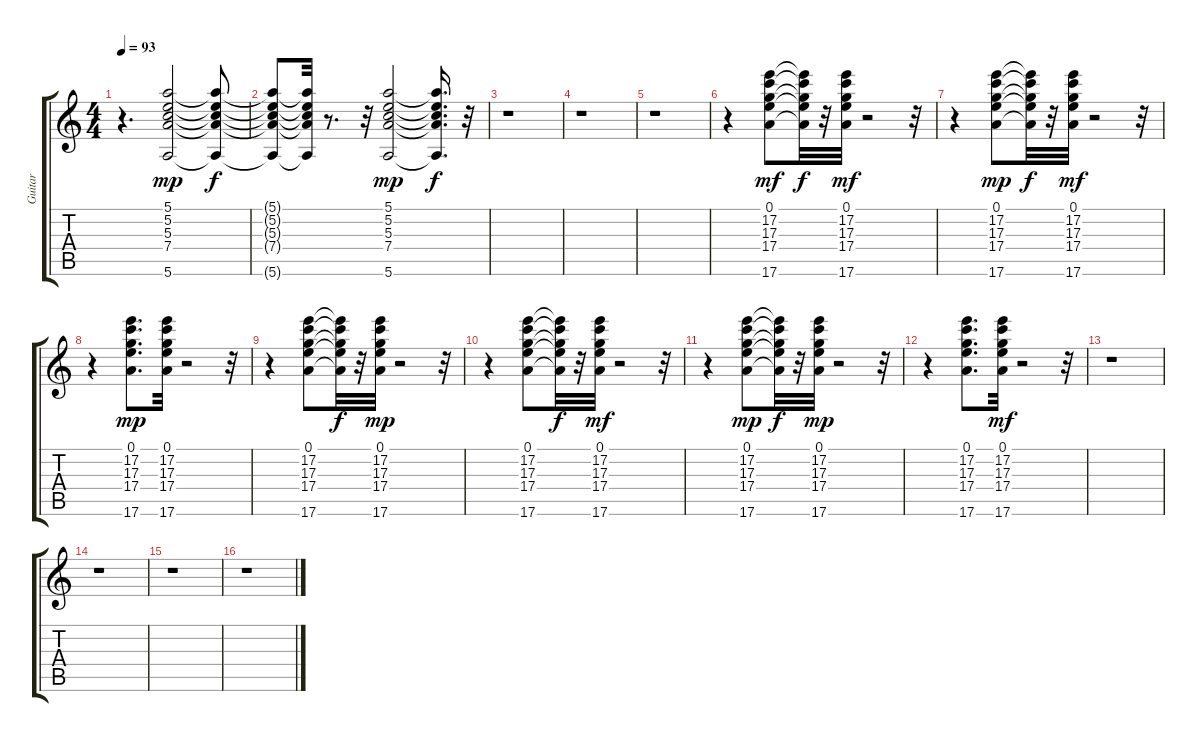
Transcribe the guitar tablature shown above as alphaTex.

\track ("Guitar" "Guitar") {instrument electricguitarclean}
\staff {score tabs}
\tuning (E4 B3 G3 D3 A2 E2) {hide}
\ts (4 4)
\tempo 93
\clef g2
\ks c
r.4{d dy mp} (5.1 5.2 5.3 7.4 5.6).2 (5.1{t} 5.2{t} 5.3{t} 7.4{t} 5.6{t}).8{dy f} |
(5.1{t} 5.2{t} 5.3{t} 7.4{t} 5.6{t}).8 (5.1{t} 5.2{t} 5.3{t} 7.4{t} 5.6{t}).32 r.8{d} r.32 (5.1 5.2 5.3 7.4 5.6).2{dy mp} (5.1{t} 5.2{t} 5.3{t} 7.4{t} 5.6{t}).16{d dy f} r.32 |
r.1 |
r.1 |
r.1 |
r.4 (0.1 17.2 17.3 17.4 17.6).8{dy mf} (0.1{t} 17.2{t} 17.3{t} 17.4{t} 17.6{t}).32{dy f} r.32 (0.1 17.2 17.3 17.4 17.6).32{dy mf} r.2 r.32 |
r.4 (0.1 17.2 17.3 17.4 17.6).8{dy mp} (0.1{t} 17.2{t} 17.3{t} 17.4{t} 17.6{t}).32{dy f} r.32 (0.1 17.2 17.3 17.4 17.6).32{dy mf} r.2 r.32 |
r.4 (0.1 17.2 17.3 17.4 17.6).8{d dy mp} (0.1 17.2 17.3 17.4 17.6).32 r.2 r.32 |
r.4 (0.1 17.2 17.3 17.4 17.6).8 (0.1{t} 17.2{t} 17.3{t} 17.4{t} 17.6{t}).32{dy f} r.32 (0.1 17.2 17.3 17.4 17.6).32{dy mp} r.2 r.32 |
r.4 (0.1 17.2 17.3 17.4 17.6).8 (0.1{t} 17.2{t} 17.3{t} 17.4{t} 17.6{t}).32{dy f} r.32 (0.1 17.2 17.3 17.4 17.6).32{dy mf} r.2 r.32 |
r.4 (0.1 17.2 17.3 17.4 17.6).8{dy mp} (0.1{t} 17.2{t} 17.3{t} 17.4{t} 17.6{t}).32{dy f} r.32 (0.1 17.2 17.3 17.4 17.6).32{dy mp} r.2 r.32 |
r.4 (0.1 17.2 17.3 17.4 17.6).8{d} (0.1 17.2 17.3 17.4 17.6).32{dy mf} r.2 r.32 |
r.1 |
r.1 |
r.1 |
r.1
